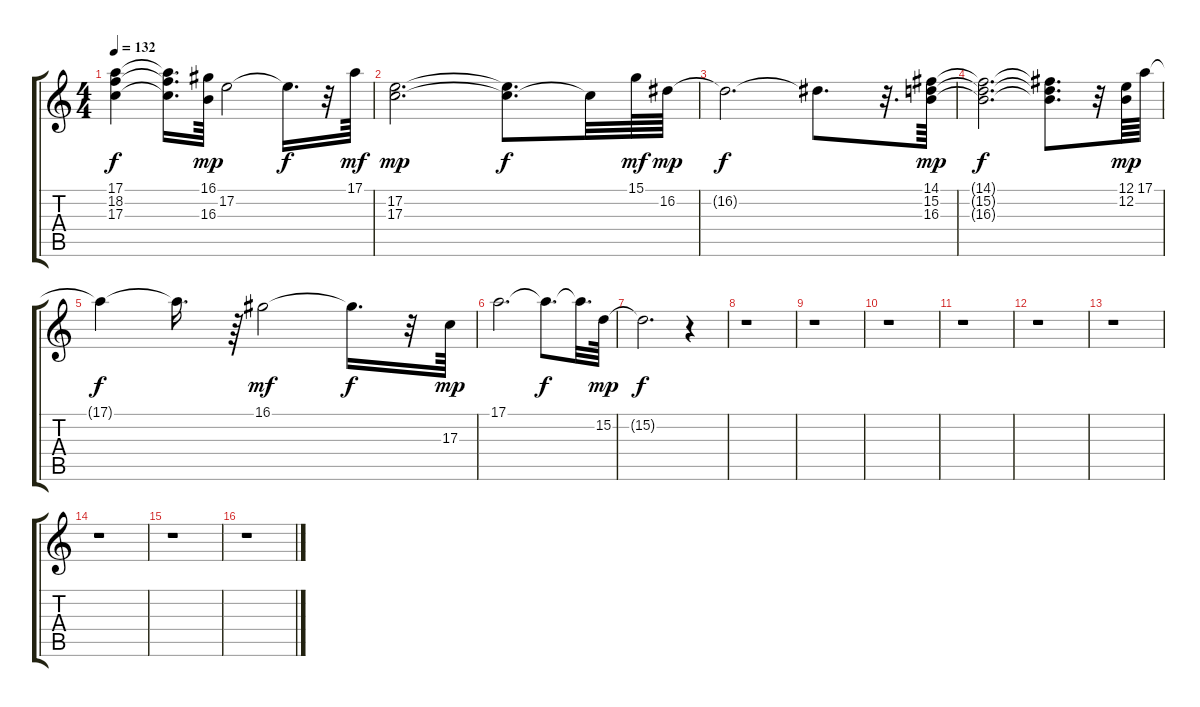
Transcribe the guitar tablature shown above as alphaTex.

\track "" {instrument percussiveorgan}
\staff {score tabs}
\tuning (E4 B3 G3 D3 A2 E2) {hide}
\ts (4 4)
\tempo 132
\clef g2
\ks c
(17.1{t} 18.2{t} 17.3{t}).4{dy f} (17.1{t} 18.2{t} 17.3{t}).16{d} (16.1 16.3).64{dy mp} 17.2.2 17.2{t}.16{d dy f} r.32 17.1.64{dy mf} |
(17.2 17.3).2{d dy mp} (17.2{t} 17.3{t}).8{d dy f} 17.3{t}.32 15.1.64{dy mf} 16.2.64{dy mp} |
16.2{t}.2{d dy f} 16.2{t}.8{d} r.32{d} (14.1 15.2 16.3).64{dy mp} |
(14.1{t} 15.2{t} 16.3{t}).2{d dy f} (14.1{t} 15.2{t} 16.3{t}).8{d} r.32 (12.1 12.2).64{dy mp} 17.1.64 |
17.1{t}.4{dy f} 17.1{t}.16{d} r.64 16.1.2{dy mf} 16.1{t}.16{d dy f} r.32 17.3.64{dy mp} |
17.1.2{d} 17.1{t}.8{d dy f} 17.1{t}.32{d} 15.2.64{dy mp} |
15.2{t}.2{d dy f} r.4 |
r.1 |
r.1 |
r.1 |
r.1 |
r.1 |
r.1 |
r.1 |
r.1 |
r.1
